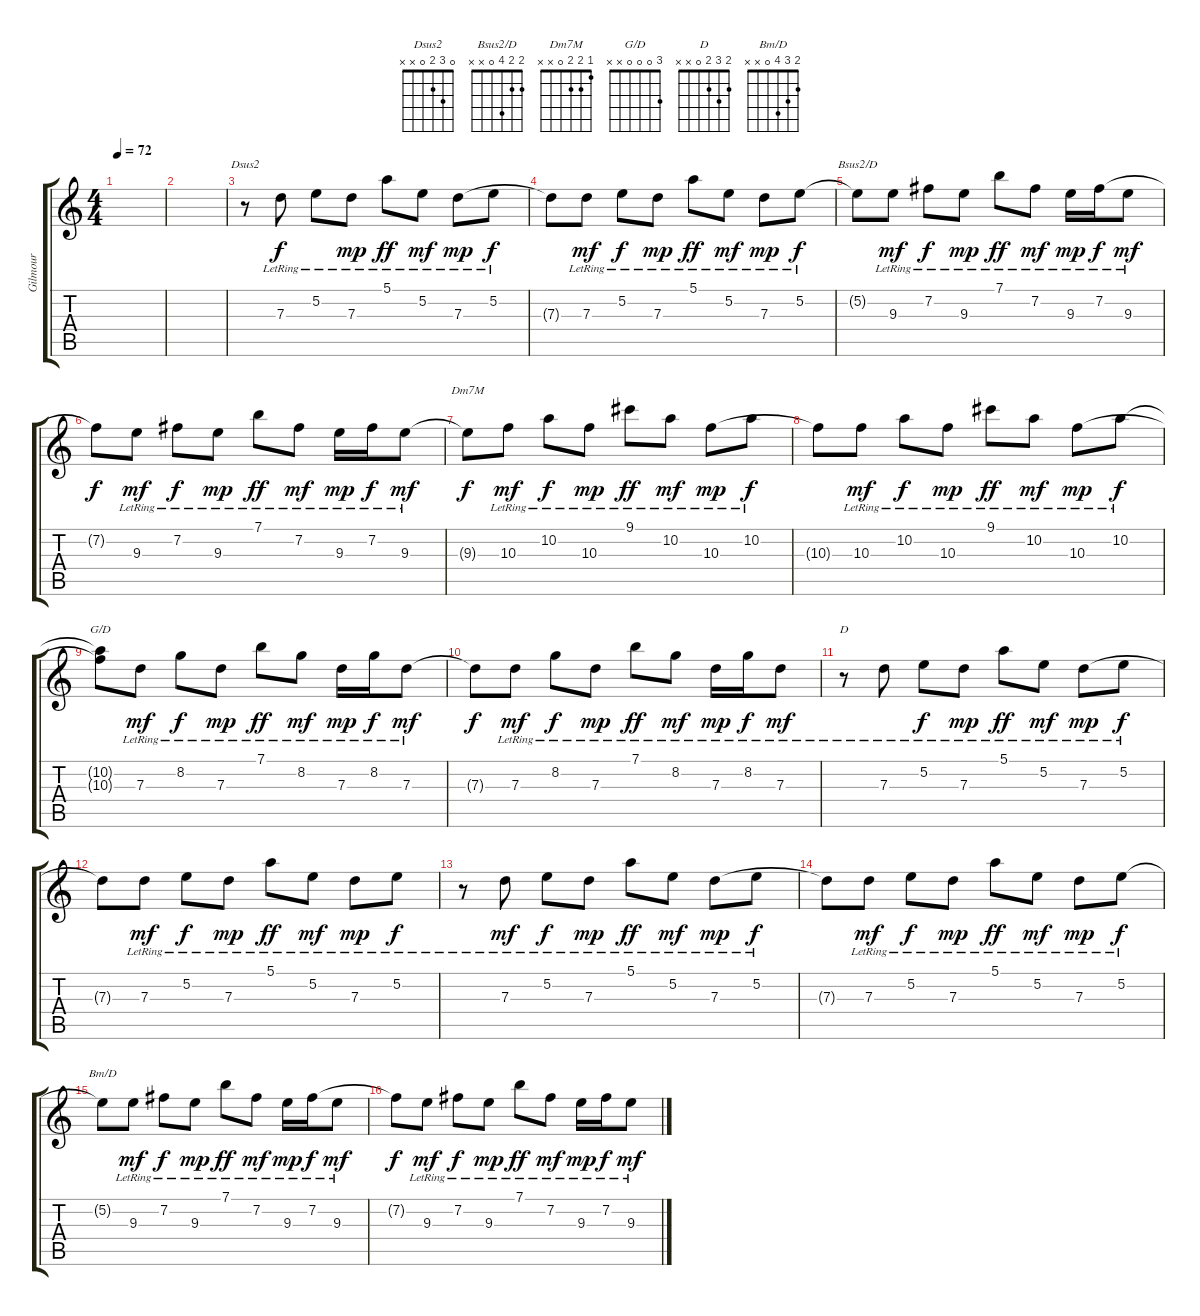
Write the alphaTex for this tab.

\track ("Gilmour" "Gilmour") {instrument electricguitarjazz}
\staff {score tabs}
\tuning (E4 B3 G3 D3 A2 E2) {hide}
\chord ("Dsus2" 0 3 2 0 x x)
\chord ("Bsus2/D" 2 2 4 0 x x)
\chord ("Dm7M" 1 2 2 0 x x)
\chord ("G/D" 3 0 0 0 x x)
\chord ("D" 2 3 2 0 x x)
\chord ("Bm/D" 2 3 4 0 x x)
\ts (4 4)
\tempo 72
\clef g2
\ks c
|
|
r.8{ch "Dsus2"} 7.3{lr}.8 5.2{lr}.8{dy f} 7.3{lr}.8{dy mp} 5.1{lr}.8{dy ff} 5.2{lr}.8{dy mf} 7.3{lr}.8{dy mp} 5.2{lr}.8{dy f} |
7.3{t}.8 7.3{lr}.8{dy mf} 5.2{lr}.8{dy f} 7.3{lr}.8{dy mp} 5.1{lr}.8{dy ff} 5.2{lr}.8{dy mf} 7.3{lr}.8{dy mp} 5.2{lr}.8{dy f} |
5.2{t}.8{ch "Bsus2/D"} 9.3{lr}.8{dy mf} 7.2{lr}.8{dy f} 9.3{lr}.8{dy mp} 7.1{lr}.8{dy ff} 7.2{lr}.8{dy mf} 9.3{lr}.16{dy mp} 7.2{lr}.16{dy f} 9.3{lr}.8{dy mf} |
7.2{t}.8{dy f} 9.3{lr}.8{dy mf} 7.2{lr}.8{dy f} 9.3{lr}.8{dy mp} 7.1{lr}.8{dy ff} 7.2{lr}.8{dy mf} 9.3{lr}.16{dy mp} 7.2{lr}.16{dy f} 9.3{lr}.8{dy mf} |
9.3{t}.8{ch "Dm7M" dy f} 10.3{lr}.8{dy mf} 10.2{lr}.8{dy f} 10.3{lr}.8{dy mp} 9.1{lr}.8{dy ff} 10.2{lr}.8{dy mf} 10.3{lr}.8{dy mp} 10.2{lr}.8{dy f} |
10.3{t}.8 10.3{lr}.8{dy mf} 10.2{lr}.8{dy f} 10.3{lr}.8{dy mp} 9.1{lr}.8{dy ff} 10.2{lr}.8{dy mf} 10.3{lr}.8{dy mp} 10.2{lr}.8{dy f} |
(10.2{t} 10.3{t}).8{ch "G/D"} 7.3{lr}.8{dy mf} 8.2{lr}.8{dy f} 7.3{lr}.8{dy mp} 7.1{lr}.8{dy ff} 8.2{lr}.8{dy mf} 7.3{lr}.16{dy mp} 8.2{lr}.16{dy f} 7.3{lr}.8{dy mf} |
7.3{t}.8{dy f} 7.3{lr}.8{dy mf} 8.2{lr}.8{dy f} 7.3{lr}.8{dy mp} 7.1{lr}.8{dy ff} 8.2{lr}.8{dy mf} 7.3{lr}.16{dy mp} 8.2{lr}.16{dy f} 7.3{lr}.8{dy mf} |
r.8{ch "D"} 7.3{lr}.8 5.2{lr}.8{dy f} 7.3{lr}.8{dy mp} 5.1{lr}.8{dy ff} 5.2{lr}.8{dy mf} 7.3{lr}.8{dy mp} 5.2{lr}.8{dy f} |
7.3{t}.8 7.3{lr}.8{dy mf} 5.2{lr}.8{dy f} 7.3{lr}.8{dy mp} 5.1{lr}.8{dy ff} 5.2{lr}.8{dy mf} 7.3{lr}.8{dy mp} 5.2{lr}.8{dy f} |
r.8 7.3{lr}.8{dy mf} 5.2{lr}.8{dy f} 7.3{lr}.8{dy mp} 5.1{lr}.8{dy ff} 5.2{lr}.8{dy mf} 7.3{lr}.8{dy mp} 5.2{lr}.8{dy f} |
7.3{t}.8 7.3{lr}.8{dy mf} 5.2{lr}.8{dy f} 7.3{lr}.8{dy mp} 5.1{lr}.8{dy ff} 5.2{lr}.8{dy mf} 7.3{lr}.8{dy mp} 5.2{lr}.8{dy f} |
5.2{t}.8{ch "Bm/D"} 9.3{lr}.8{dy mf} 7.2{lr}.8{dy f} 9.3{lr}.8{dy mp} 7.1{lr}.8{dy ff} 7.2{lr}.8{dy mf} 9.3{lr}.16{dy mp} 7.2{lr}.16{dy f} 9.3{lr}.8{dy mf} |
7.2{t}.8{dy f} 9.3{lr}.8{dy mf} 7.2{lr}.8{dy f} 9.3{lr}.8{dy mp} 7.1{lr}.8{dy ff} 7.2{lr}.8{dy mf} 9.3{lr}.16{dy mp} 7.2{lr}.16{dy f} 9.3{lr}.8{dy mf}
